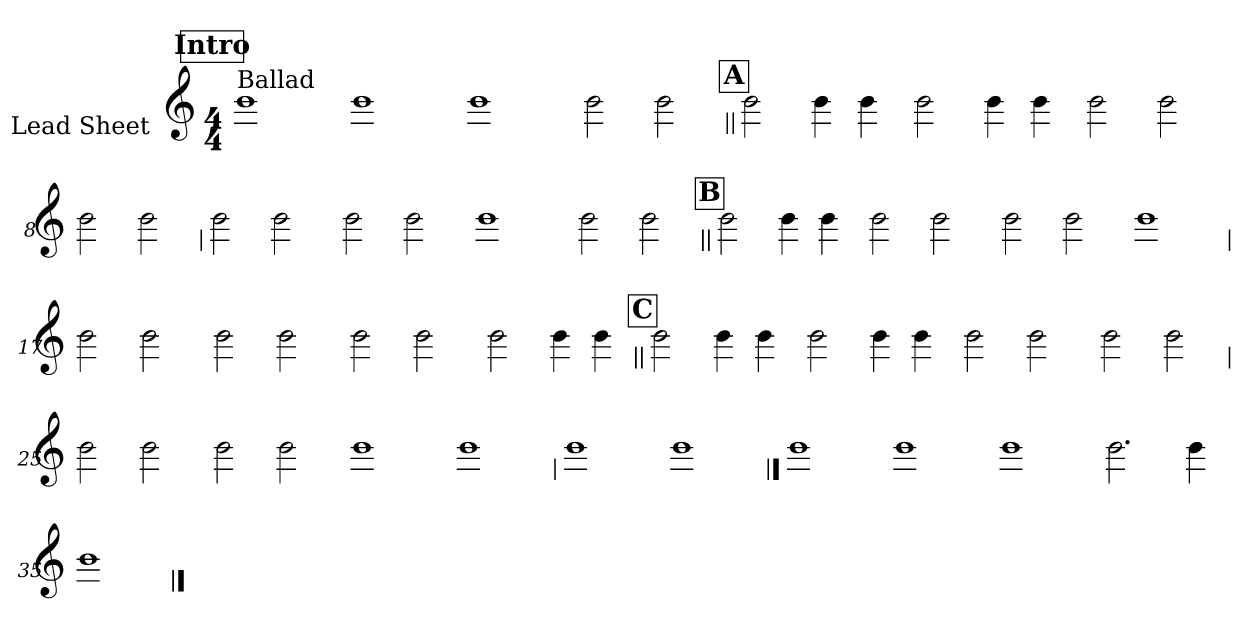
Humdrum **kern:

**kern
*part1
*staff1
*I"Lead Sheet
*stria0
*clefG2
*k[]
*a:
*M4/4
!!LO:REH:place=s1:a:t=Intro
=1||
!LO:TX:a:t=Ballad
1b
=2-
1b
=3-
1b
=4-
2b
2b
!!LO:LB:g=z
!!LO:REH:place=s1:a:t=A
=5||
2b
4b
4b
=6-
2b
4b
4b
=7-
2b
2b
=8-
2b
2b
!!LO:LB:g=z
=9
2b
2b
=10-
2b
2b
=11-
1b
=12-
2b
2b
!!LO:LB:g=z
!!LO:REH:place=s1:a:t=B
=13||
2b
4b
4b
=14-
2b
2b
=15-
2b
2b
=16-
1b
!!LO:LB:g=z
=17
2b
2b
=18-
2b
2b
=19-
2b
2b
=20-
2b
4b
4b
!!LO:LB:g=z
!!LO:REH:place=s1:a:t=C
=21||
2b
4b
4b
=22-
2b
4b
4b
=23-
2b
2b
=24-
2b
2b
!!LO:LB:g=z
=25
2b
2b
=26-
2b
2b
=27-
1b
=28-
1b
!!LO:LB:g=z
=29
1b
=30-
1b
!!LO:LB:g=z
==31
1b
=32-
1b
=33-
1b
=34-
2.b
4b
=35-
1b
==
*-
